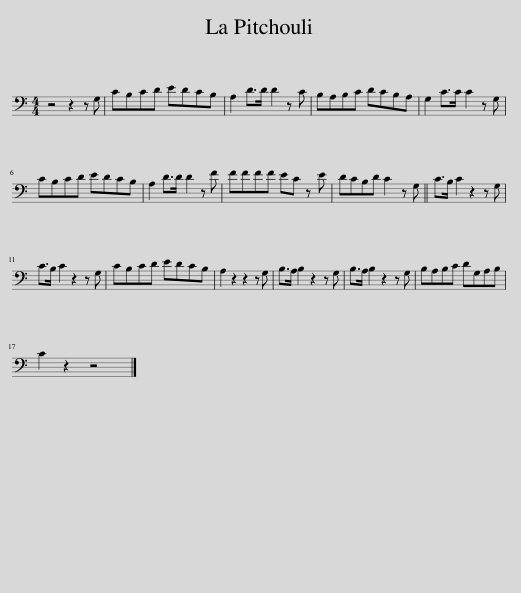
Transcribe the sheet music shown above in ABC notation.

X:1
L:1/8
M:4/4
I:linebreak $
K:none
V:1 bass transpose=-2
V:1
[K:C] z4 z2 z G, | CB,CD EDCB, | A,2 D>D D2 z C | B,A,B,C DCB,A, | G,2 C>C C2 z G, |$ %5
 CB,CD EDCB, | A,2 D>D D2 z F | FFFF EC z E | DCB,D C2 z G, || C>B, C2 z2 z G, |$ %10
 C>B, C2 z2 z G, | CB,CD EDCB, | A,2 z2 z2 z G, | B,>A, B,2 z2 z G, | B,>A, B,2 z2 z G, | %15
 B,A,B,C DG,A,B, |$ C2 z2 z4 |] %17
